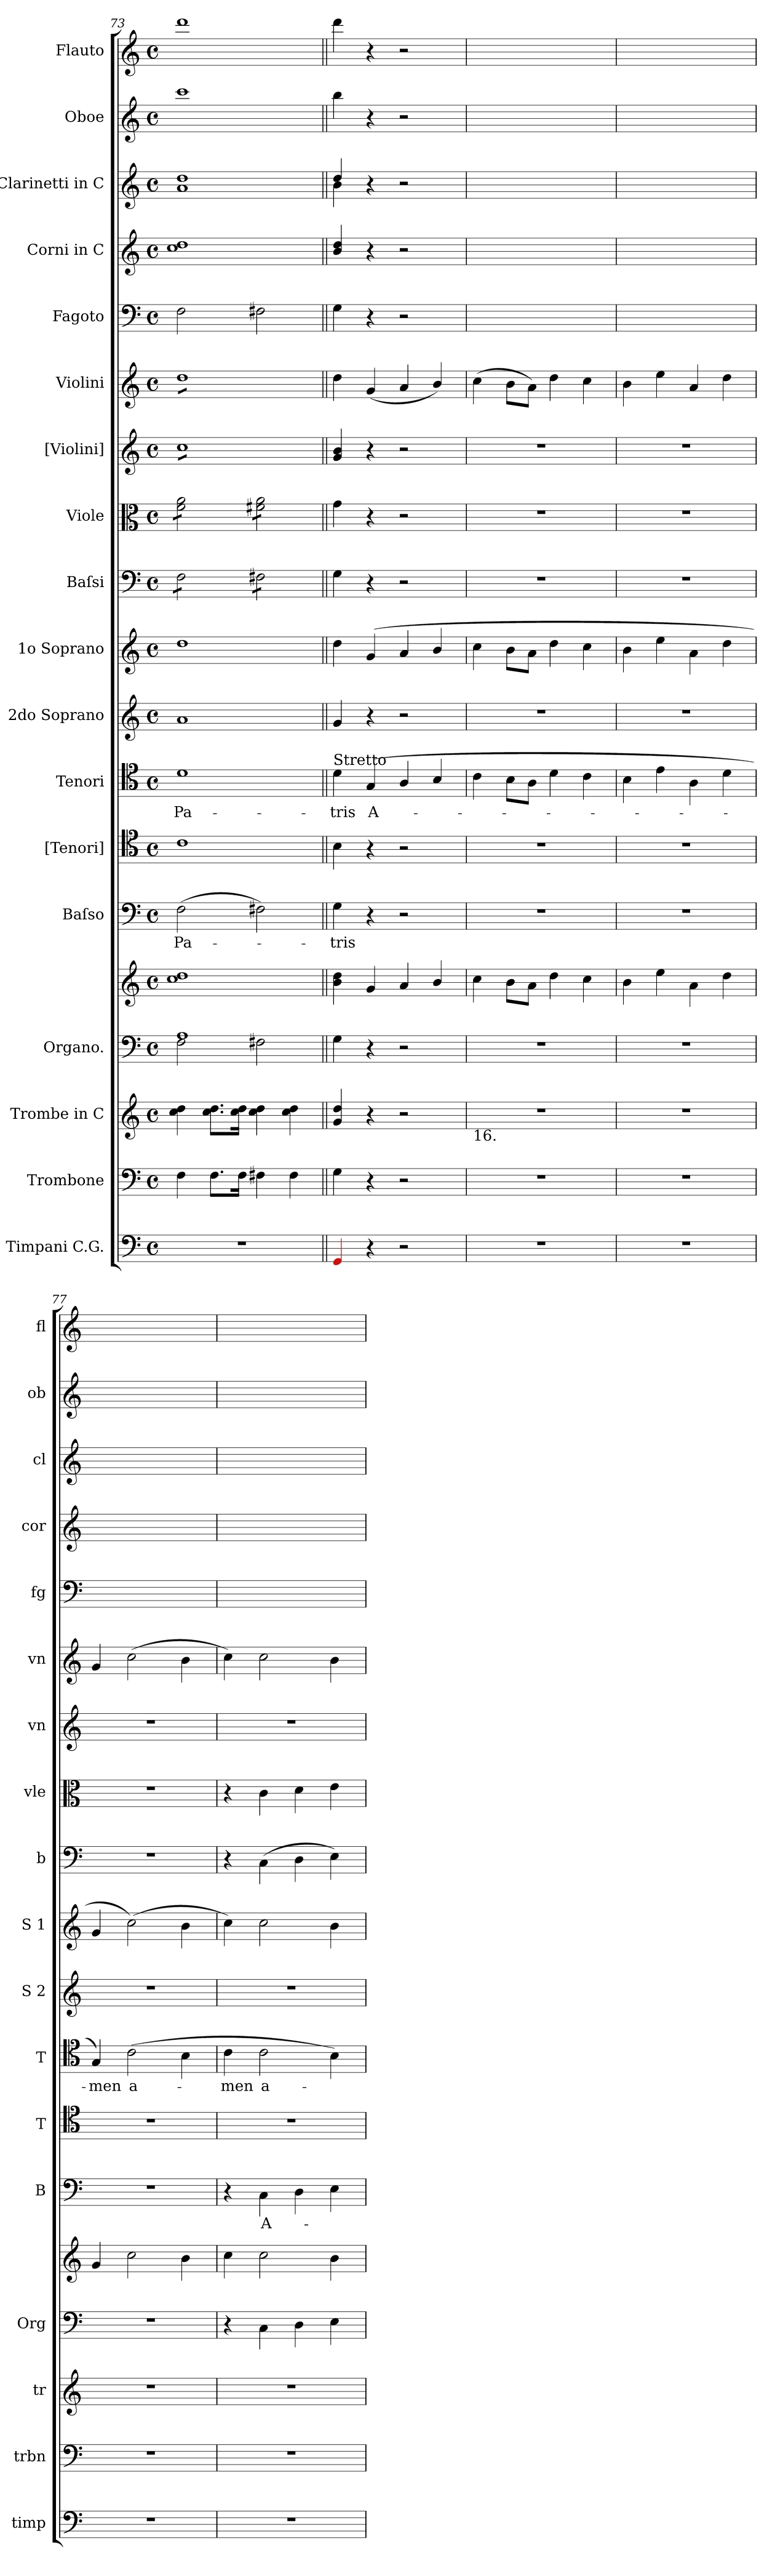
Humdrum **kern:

**kern	**kern	**kern	**kern	**kern	**kern	**text	**kern	**kern	**text	**kern	**kern	**kern	**kern	**kern	**kern	**kern	**kern	**kern	**kern	**kern
*part18	*part17	*part16	*part15	*part15	*part14	*part14	*part13	*part12	*part12	*part11	*part10	*part9	*part8	*part7	*part6	*part5	*part4	*part3	*part2	*part1
*staff19	*staff18	*staff17	*staff16	*staff15	*staff14	*staff14	*staff13	*staff12	*staff12	*staff11	*staff10	*staff9	*staff8	*staff7	*staff6	*staff5	*staff4	*staff3	*staff2	*staff1
*I"Timpani C.G.	*I"Trombone	*I"Trombe in C	*I"Organo.	*	*I"Baſso	*	*I"[Tenori]	*I"Tenori	*	*I"2do Soprano	*I"1o Soprano	*I"Baſsi	*I"Viole	*I"[Violini]	*I"Violini	*I"Fagoto	*I"Corni in C	*I"Clarinetti in C	*I"Oboe	*I"Flauto
*I'timp	*I'trbn	*I'tr	*I'Org	*	*I'B	*	*I'T	*I'T	*	*I'S 2	*I'S 1	*I'b	*I'vle	*I'vn	*I'vn	*I'fg	*I'cor	*I'cl	*I'ob	*I'fl
*clefF4	*clefF4	*clefG2	*clefF4	*clefG2	*clefF4	*	*clefC4	*clefC4	*	*clefG2	*clefG2	*clefF4	*clefC3	*clefG2	*clefG2	*clefF4	*clefG2	*clefG2	*clefG2	*clefG2
*k[]	*k[]	*k[]	*k[]	*k[]	*k[]	*	*k[]	*k[]	*	*k[]	*k[]	*k[]	*k[]	*k[]	*k[]	*k[]	*k[]	*k[]	*k[]	*k[]
*M4/4	*M4/4	*M4/4	*M4/4	*M4/4	*M4/4	*	*M4/4	*M4/4	*	*M4/4	*M4/4	*M4/4	*M4/4	*M4/4	*M4/4	*M4/4	*M4/4	*M4/4	*M4/4	*M4/4
*met(c)	*met(c)	*met(c)	*met(c)	*met(c)	*met(c)	*	*met(c)	*met(c)	*	*met(c)	*met(c)	*met(c)	*met(c)	*met(c)	*met(c)	*met(c)	*met(c)	*met(c)	*met(c)	*met(c)
=73	=73	=73	=73	=73	=73	=73	=73	=73	=73	=73	=73	=73	=73	=73	=73	=73	=73	=73	=73	=73
*	*	*	*^	*	*	*	*	*	*	*	*	*	*	*	*	*	*	*^	*	*
*	*	*	*	*	*	*	*	*	*	*	*	*	*tremolo	*	*	*	*	*	*	*	*	*
*	*	*	*	*	*	*	*	*	*	*	*	*	*	*tremolo	*	*	*	*	*	*	*	*
*	*	*	*	*	*	*	*	*	*	*	*	*	*	*	*tremolo	*	*	*	*	*	*	*
*	*	*	*	*	*	*	*	*	*	*	*	*	*	*	*	*tremolo	*	*	*	*	*	*
1r	4F\	4cc\ 4dd\	1A	2F\	1cc 1dd	(2F\	Pa-	1c	1d	Pa-	1a	1dd	8F\L	8f\ 8a\L	8ccL	8ddL	2F\	1cc 1dd	1dd	1a	1ccc	1ddd
.	.	.	.	.	.	.	.	.	.	.	.	.	8F\	8f\ 8a\	8cc	8dd	.	.	.	.	.	.
.	8.F\L	8.cc\ 8.dd\L	.	.	.	.	.	.	.	.	.	.	8F\	8f\ 8a\	8cc	8dd	.	.	.	.	.	.
.	.	.	.	.	.	.	.	.	.	.	.	.	8F\J	8f\ 8a\J	8cc	8dd	.	.	.	.	.	.
.	16F\Jk	16cc\ 16dd\Jk	.	.	.	.	.	.	.	.	.	.	.	.	.	.	.	.	.	.	.	.
.	4F#X\	4cc\ 4dd\	.	2F#X\	.	2F#X\)	.	.	.	.	.	.	8F#X\L	8f#X\ 8a\L	8cc	8dd	2F#X\	.	.	.	.	.
.	.	.	.	.	.	.	.	.	.	.	.	.	8F#X\	8f#X\ 8a\	8cc	8dd	.	.	.	.	.	.
.	4F#\	4cc\ 4dd\	.	.	.	.	.	.	.	.	.	.	8F#X\	8f#X\ 8a\	8cc	8dd	.	.	.	.	.	.
.	.	.	.	.	.	.	.	.	.	.	.	.	8F#X\J	8f#X\ 8a\J	8ccJ	8ddJ	.	.	.	.	.	.
*	*	*	*	*	*	*	*	*	*	*	*	*	*	*	*	*Xtremolo	*	*	*	*	*	*
*	*	*	*	*	*	*	*	*	*	*	*	*	*	*	*Xtremolo	*	*	*	*	*	*	*
*	*	*	*	*	*	*	*	*	*	*	*	*	*	*Xtremolo	*	*	*	*	*	*	*	*
*	*	*	*	*	*	*	*	*	*	*	*	*	*Xtremolo	*	*	*	*	*	*	*	*	*
*	*	*	*v	*v	*	*	*	*	*	*	*	*	*	*	*	*	*	*	*	*	*	*
=74||	=74||	=74||	=74||	=74||	=74||	=74||	=74||	=74||	=74||	=74||	=74||	=74||	=74||	=74||	=74||	=74||	=74||	=74||	=74||	=74||	=74||
!	!	!	!	!	!	!	!	!LO:TX:a:t=Stretto	!	!	!	!	!	!	!	!	!	!	!	!	!
4Re/	4G\	4g/ 4dd/	4G\	4b\ 4dd\	4G\	-tris	4B\	4d\	-tris	4g/	4dd\	4G\	4g\	4g/ 4b/	4dd\	4G\	4b/ 4dd/	4dd/	4b\	4bb\	4ddd\
4r	4r	4r	4r	4g/	4r	.	4r	(4G/	A-	4r	(4g/	4r	4r	4r	(4g/	4r	4r	4r	4ryy	4r	4r
2r	2r	2r	2r	4a/	2r	.	2r	4A/	.	2r	4a/	2r	2r	2r	4a/	2r	2r	2r	2ryy	2r	2r
.	.	.	.	4b/	.	.	.	4B/	.	.	4b/	.	.	.	4b/)	.	.	.	.	.	.
*	*	*	*	*	*	*	*	*	*	*	*	*	*	*	*	*	*	*v	*v	*	*
=75	=75	=75	=75	=75	=75	=75	=75	=75	=75	=75	=75	=75	=75	=75	=75	=75	=75	=75	=75	=75
!	!	!LO:TX:b:t=16.	!	!	!	!	!	!	!	!	!	!	!	!	!	!	!	!	!	!
1r	1r	1r	1r	4cc\	1r	.	1r	4c\	.	1r	4cc\	1r	1r	1r	(4cc\	1ryy	1ryy	1ryy	1ryy	1ryy
.	.	.	.	8b\L	.	.	.	8B\L	.	.	8b\L	.	.	.	8b\L	.	.	.	.	.
.	.	.	.	8a\J	.	.	.	8A\J	.	.	8a\J	.	.	.	8a\J)	.	.	.	.	.
.	.	.	.	4dd\	.	.	.	4d\	.	.	4dd\	.	.	.	4dd\	.	.	.	.	.
.	.	.	.	4cc\	.	.	.	4c\	.	.	4cc\	.	.	.	4cc\	.	.	.	.	.
=76	=76	=76	=76	=76	=76	=76	=76	=76	=76	=76	=76	=76	=76	=76	=76	=76	=76	=76	=76	=76
1r	1r	1r	1r	4b\	1r	.	1r	4B\	.	1r	4b\	1r	1r	1r	4b\	1ryy	1ryy	1ryy	1ryy	1ryy
.	.	.	.	4ee\	.	.	.	4e\	.	.	4ee\	.	.	.	4ee\	.	.	.	.	.
.	.	.	.	4a\	.	.	.	4A\	.	.	4a\	.	.	.	4a/	.	.	.	.	.
.	.	.	.	4dd\	.	.	.	4d\	.	.	4dd\	.	.	.	4dd\	.	.	.	.	.
=77	=77	=77	=77	=77	=77	=77	=77	=77	=77	=77	=77	=77	=77	=77	=77	=77	=77	=77	=77	=77
1r	1r	1r	1r	4g/	1r	.	1r	4G/)	-men	1r	4g/	1r	1r	1r	4g/	1ryy	1ryy	1ryy	1ryy	1ryy
.	.	.	.	2cc\	.	.	.	(2c\	a-	.	(2cc\)	.	.	.	(2cc\	.	.	.	.	.
.	.	.	.	4b\	.	.	.	4B\	.	.	4b\	.	.	.	4b\	.	.	.	.	.
=78	=78	=78	=78	=78	=78	=78	=78	=78	=78	=78	=78	=78	=78	=78	=78	=78	=78	=78	=78	=78
1r	1r	1r	4r	4cc\	4r	.	1r	4c\	-men	1r	4cc\)	4r	4r	1r	4cc\)	1ryy	1ryy	1ryy	1ryy	1ryy
.	.	.	4C\	2cc\	4C\	A-	.	2c\	a-	.	2cc\	(4C\	4c\	.	2cc\	.	.	.	.	.
.	.	.	4D\	.	4D\	.	.	.	.	.	.	4D\	4d\	.	.	.	.	.	.	.
.	.	.	4E\	4b\	4E\	.	.	4B\)	.	.	4b\	4E\)	4e\	.	4b\	.	.	.	.	.
=	=	=	=	=	=	=	=	=	=	=	=	=	=	=	=	=	=	=	=	=
*-	*-	*-	*-	*-	*-	*-	*-	*-	*-	*-	*-	*-	*-	*-	*-	*-	*-	*-	*-	*-
